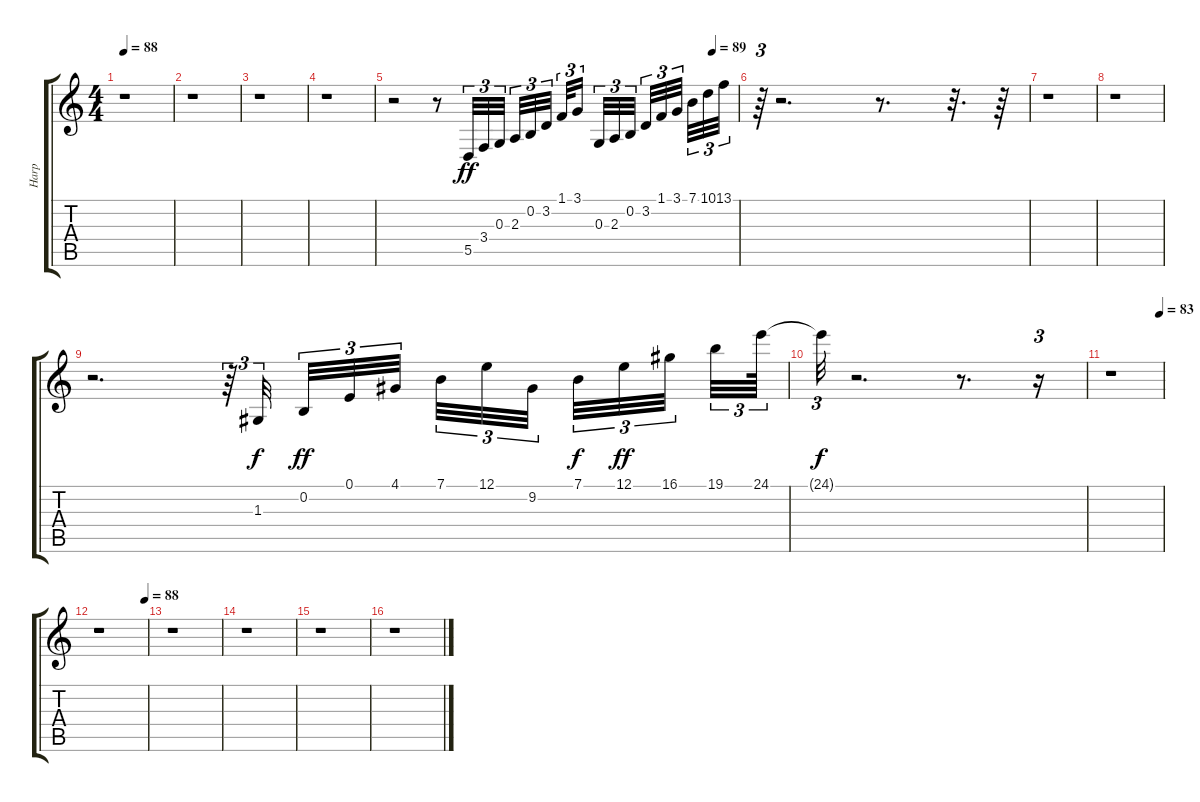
\track ("Harp" "Harp") {instrument orchestralharp}
\staff {score tabs}
\tuning (E4 B3 G3 D3 A2 E2) {hide}
\ts (4 4)
\tempo 88
\clef g2
\ks c
r.1{dy ff} |
r.1 |
r.1 |
r.1 |
\tempo (89 0.9270833333333334)
r.2 r.8 5.5.32{tu (3 2)} 3.4.32{tu (3 2)} 0.3.32{tu (3 2) beam splitsecondary} 2.3.32{tu (3 2)} 0.2.32{tu (3 2)} 3.2.32{tu (3 2)} 1.1.32{tu (3 2)} 3.1.16{tu (3 2) beam splitsecondary} 0.3.32{tu (3 2)} 2.3.32{tu (3 2)} 0.2.32{tu (3 2) beam splitsecondary} 3.2.32{tu (3 2)} 1.1.32{tu (3 2)} 3.1.32{tu (3 2) beam splitsecondary} 7.1.32{tu (3 2)} 10.1.32{tu (3 2)} 13.1.32{tu (3 2)} |
r.64{tu (3 2)} r.2{d} r.8{d} r.32{d} r.64 |
r.1 |
r.1 |
r.2{d} r.64{tu (3 2)} 1.3.32{tu (3 2) dy f beam splitsecondary} 0.2.32{tu (3 2) dy ff} 0.1.32{tu (3 2)} 4.1.32{tu (3 2) beam splitsecondary} 7.1.32{tu (3 2)} 12.1.32{tu (3 2)} 9.2.32{tu (3 2) beam splitsecondary} 7.1.32{tu (3 2) dy f} 12.1.32{tu (3 2) dy ff} 16.1.32{tu (3 2) beam splitsecondary} 19.1.32{tu (3 2)} 24.1.64{tu (3 2)} |
24.1{t}.32{tu (3 2) dy f} r.2{d} r.8{d} r.16{tu (3 2)} |
\tempo (83 0.9479166666666666)
r.1 |
\tempo (88 0.9583333333333334)
r.1 |
r.1 |
r.1 |
r.1 |
r.1
